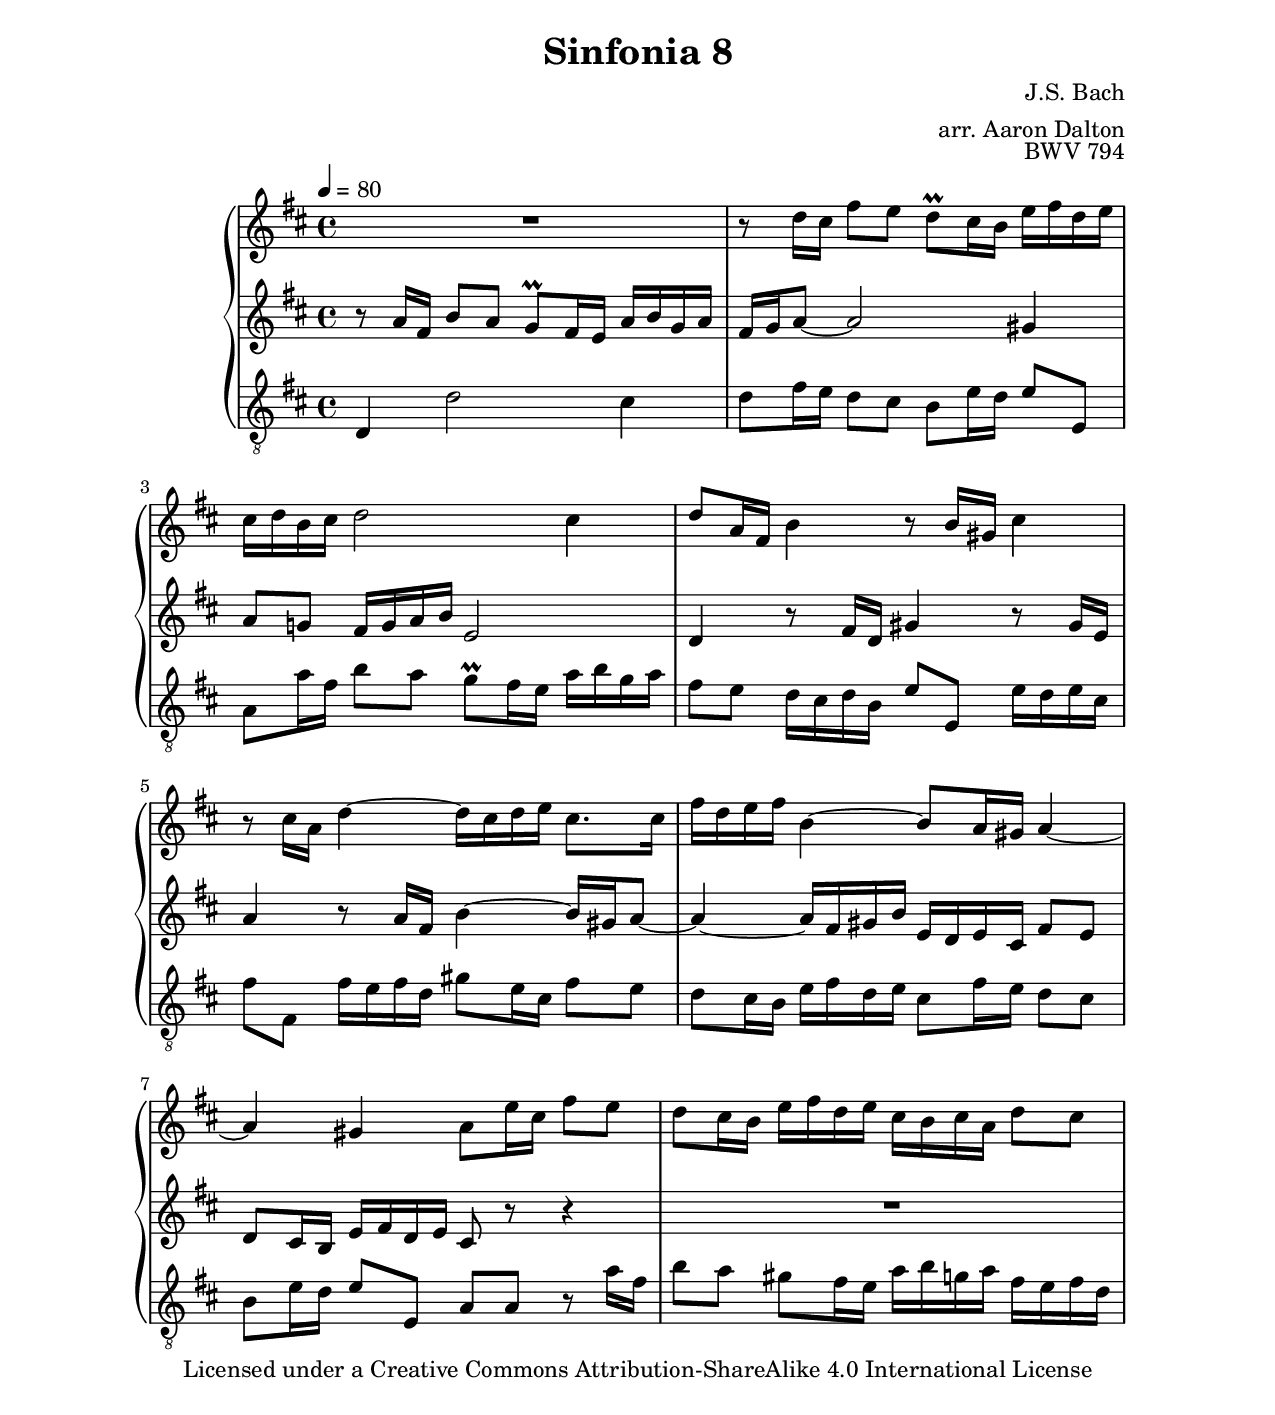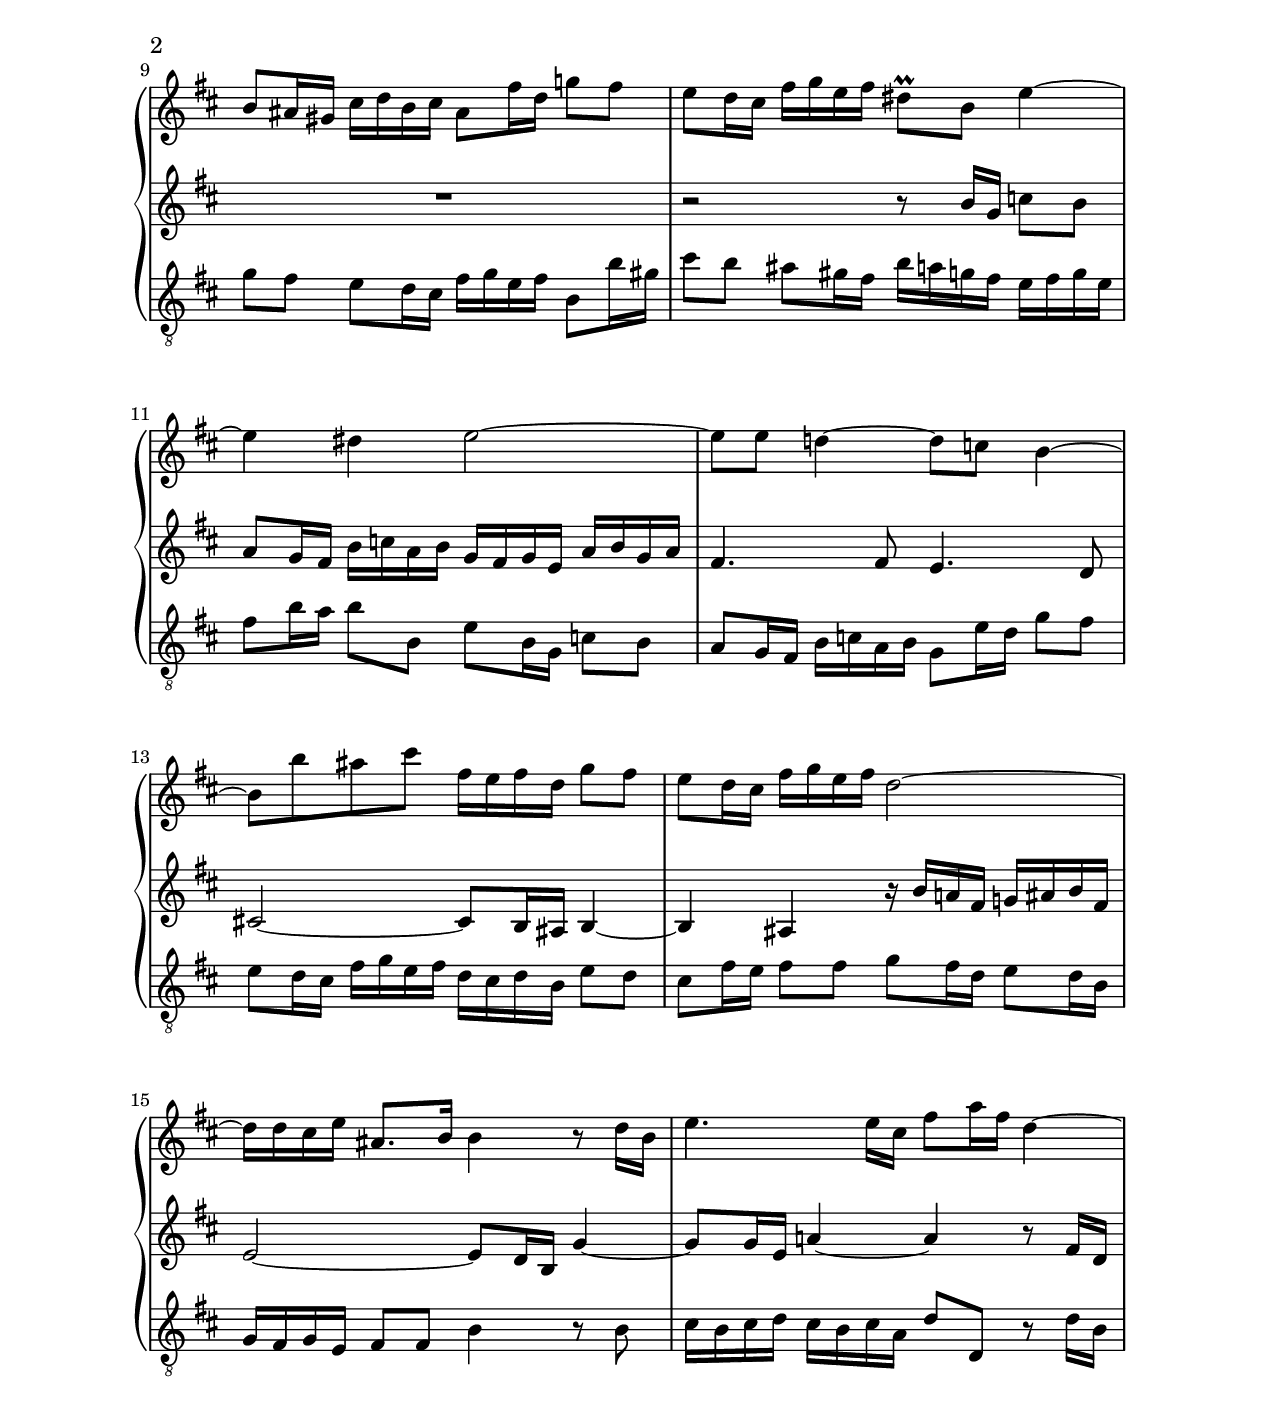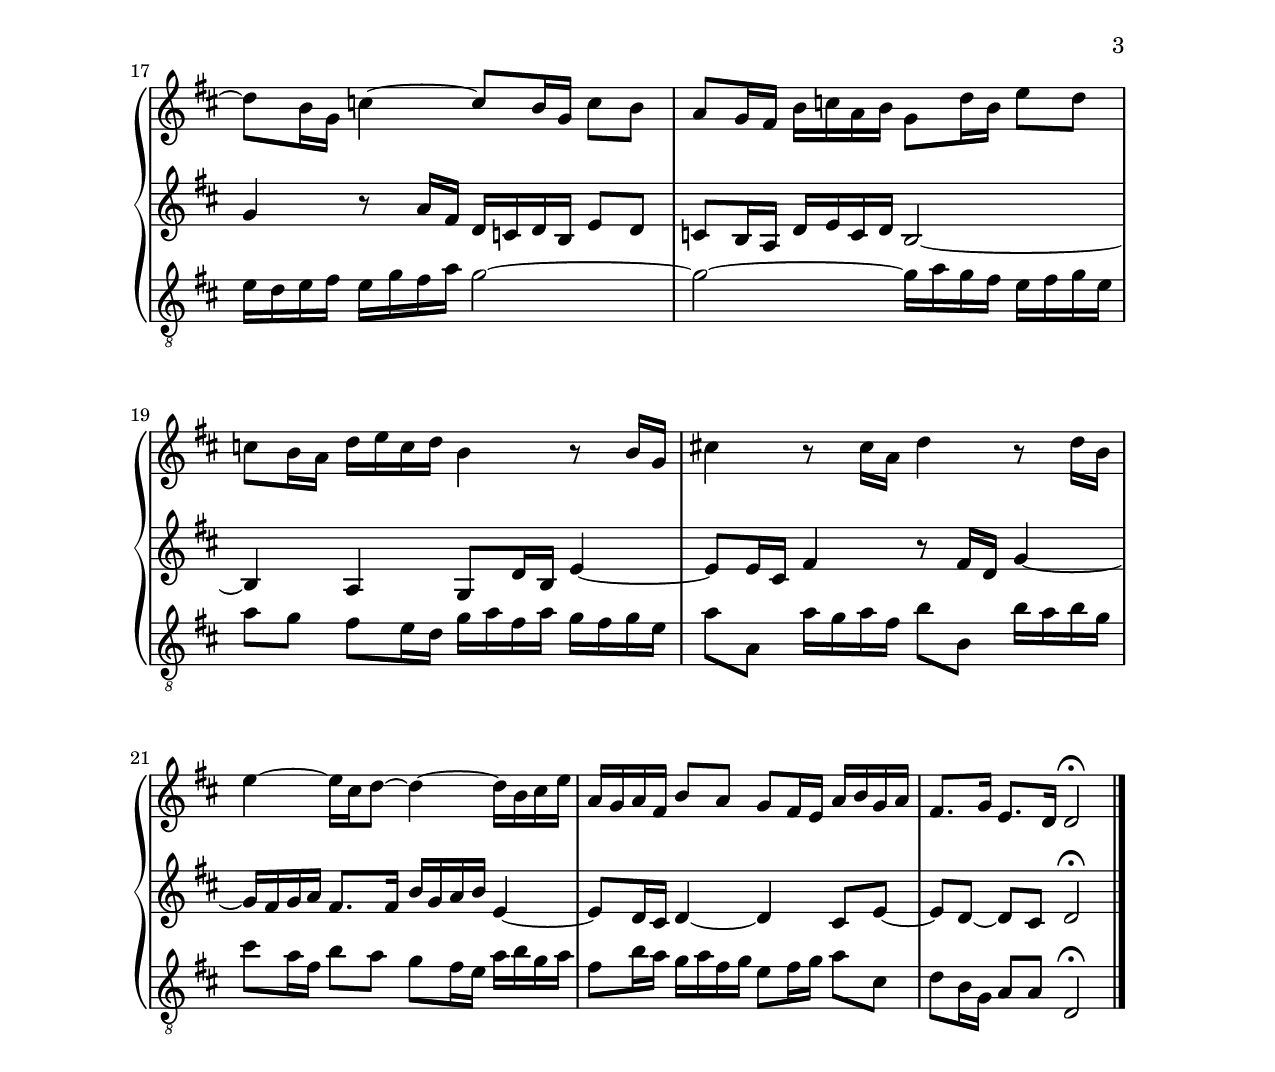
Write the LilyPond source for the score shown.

\version "2.18.2"

oneNotes = \transpose c a \relative c' {
    \time 4/4
    \key f \major
    \tempo 4 = 80
  % bars 1-4
  R1 |
  r8 f16 e a8 g f\prall e16 d g a f g |
  e f d e f2 e4 |
  f8 c16 a d4 r8 d16 b! e4 |

  % bars 5-8
  r8 e16 c f4 ~ f16 e f g e8.  e16 |
  a f g a d,4 ~ d8 c16 b! c4 ~ |
  c b c8 g'16 e a8 g |
  f e16 d g a f g e d e c f8 e |
  
  % bars 9-12
  d cis16 b e f d e cis8 a'16 f bes!8 a |
  g f16 e a bes g a fis8\prall d g4 ~ |
  g fis g2 ~ |
  g8 g f!4 ~ f8 ees d4 ~ |
 
  % bars 13-16
  d8 d' cis e a,16 g a f bes8 a |
  g f16 e a bes g a f2 ~ |
  f16 f e g cis,8. d16 d4 r8 f16 d |
  g4. g16 e a8 c16 a f4 ~ |

  % bars 17-20
  f8 d16 bes ees4 ~ ees8 d16 bes ees8 d |
  c8 bes16 a d ees c d bes8 f'16 d g8 f |
  ees d16 c f g ees f d4 r8 d16 bes |
  e!4 r8 e16 c f4 r8 f16 d |

  % bars 21-23
  g4 ~ g16 e f8 ~ f4 ~ f16 d e g |
  c, bes c a d8 c bes a16 g c d bes c |
  a8.  bes16 g8.  f16 f2\fermata \bar "|."
}

twoNotes = \transpose c a \relative c' {
    \time 4/4
    \key f \major
    \tempo 4 = 80
    \clef "treble"
  % bars 1-4
  r8 c16 a d8 c bes\prall a16 g c d bes c |
  a bes c8 ~ c2 b4 |
  c8 bes! a16 bes c d g,2 |
  f4 r8 a16 f b4 r8 b16 g |

  % bars 5-8
  c4 r8 c16 a d4 ~ d16 b c8 ~ |
  c4 ~ c16 a b d g, f g e a8 g |
  f e16 d g a f g e8 r r4 |
  R1 |

  % bars 9-12
  R1 |
  r2 r8 d'16 bes ees8 d |
  c bes16 a d ees c d bes a bes g c d bes c |
  a4. a8 g4. f8 |

  % bars 13-16
  e!2 ~ e8 d16 cis d4 ~ |
  d cis r16 d' c! a bes! cis d a |
  g2 ~ g8 f16 d bes'4 ~ |
  bes8 bes16 g c!4 ~ c r8 a16 f |

  % bars 17-20
  bes4 r8 c16 a f ees f d g8 f |
  ees d16 c f g ees f d2 ~ |
  d4 c bes8 f'16 d g4 ~ |
  g8 g16 e a4 r8 a16 f bes4 ~ |

  % bars 21-23
  bes16 a bes c a8. a16 d bes c d g,4 ~ |
  g8 f16 e f4 ~ f e8 g ~ |
   g[ f] ~  f[ e] f2 \fermata
}

threeNotes = \transpose c a \relative c, {
    \time 4/4
    \key f \major
    \tempo 4 = 80
    \clef "treble_8"
  % bars 1-4
  f4 f'2 e4 |
  f8 a16 g f8 e d g16 f g8 g, |
  c c'16 a d8 c bes\prall a16 g c d bes c |
  a8 g f16 e f d g8 g, g'16 f g e |

  % bars 5-8
  a8 a, a'16 g a f b8 g16 e a8 g |
  f e16 d g a f g e8 a16 g f8 e |
  d g16 f g8 g, c c r c'16 a |
   d8[ c]  b[ a16 g] c d bes c a g a f |

  % bars 9-12
   bes8[ a]  g[ f16 e] a bes g a d,8 d'16 b |
   e8[ d]  cis[ b16 a] d c bes a g a bes g |
  a8 d16 c d8 d, g d16 bes ees8 d |
  c8 bes16 a d ees c d bes8 g'16 f bes8 a |

  % bars 13-16
  g f16 e a bes g a f e f d g8 f |
  e8 a16 g a8 a bes a16 f g8 f16 d |
  bes a bes g a8 a d4 r8 d |
  e16 d e f e d e c f8 f, r f'16 d |

  % bars 17-20
  g f g a g bes a c bes2 ~ |
  bes ~ bes16 c bes a g a bes g |
   c8[ bes]  a[ g16 f] bes c a c bes a bes g |
  c8 c, c'16 bes c a d8 d, d'16 c d bes |

  % bars 21-23
  e8 c16 a d8 c bes a16 g c d bes c |
  a8 d16 c bes c a bes g8 a16 bes c8 e, |
  f d16 bes c8 c f,2\fermata \bar "|."
}


\paper {
  #(set-paper-size "letter")
  top-margin = 1\in
  bottom-margin = 1\in
  left-margin = 1\in
  right-margin = 1\in
}

\header {
    title = "Sinfonia 8"
    opus = "BWV 794"
    composer = "J.S. Bach"
    arranger = "arr. Aaron Dalton"
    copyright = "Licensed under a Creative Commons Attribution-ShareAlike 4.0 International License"
}

\score {
    \new GrandStaff <<
        \new Staff \oneNotes
        \new Staff \twoNotes
        \new Staff \threeNotes
    >>

    \layout {

    }

    \midi {
        \tempo 4 = 80
    }
}